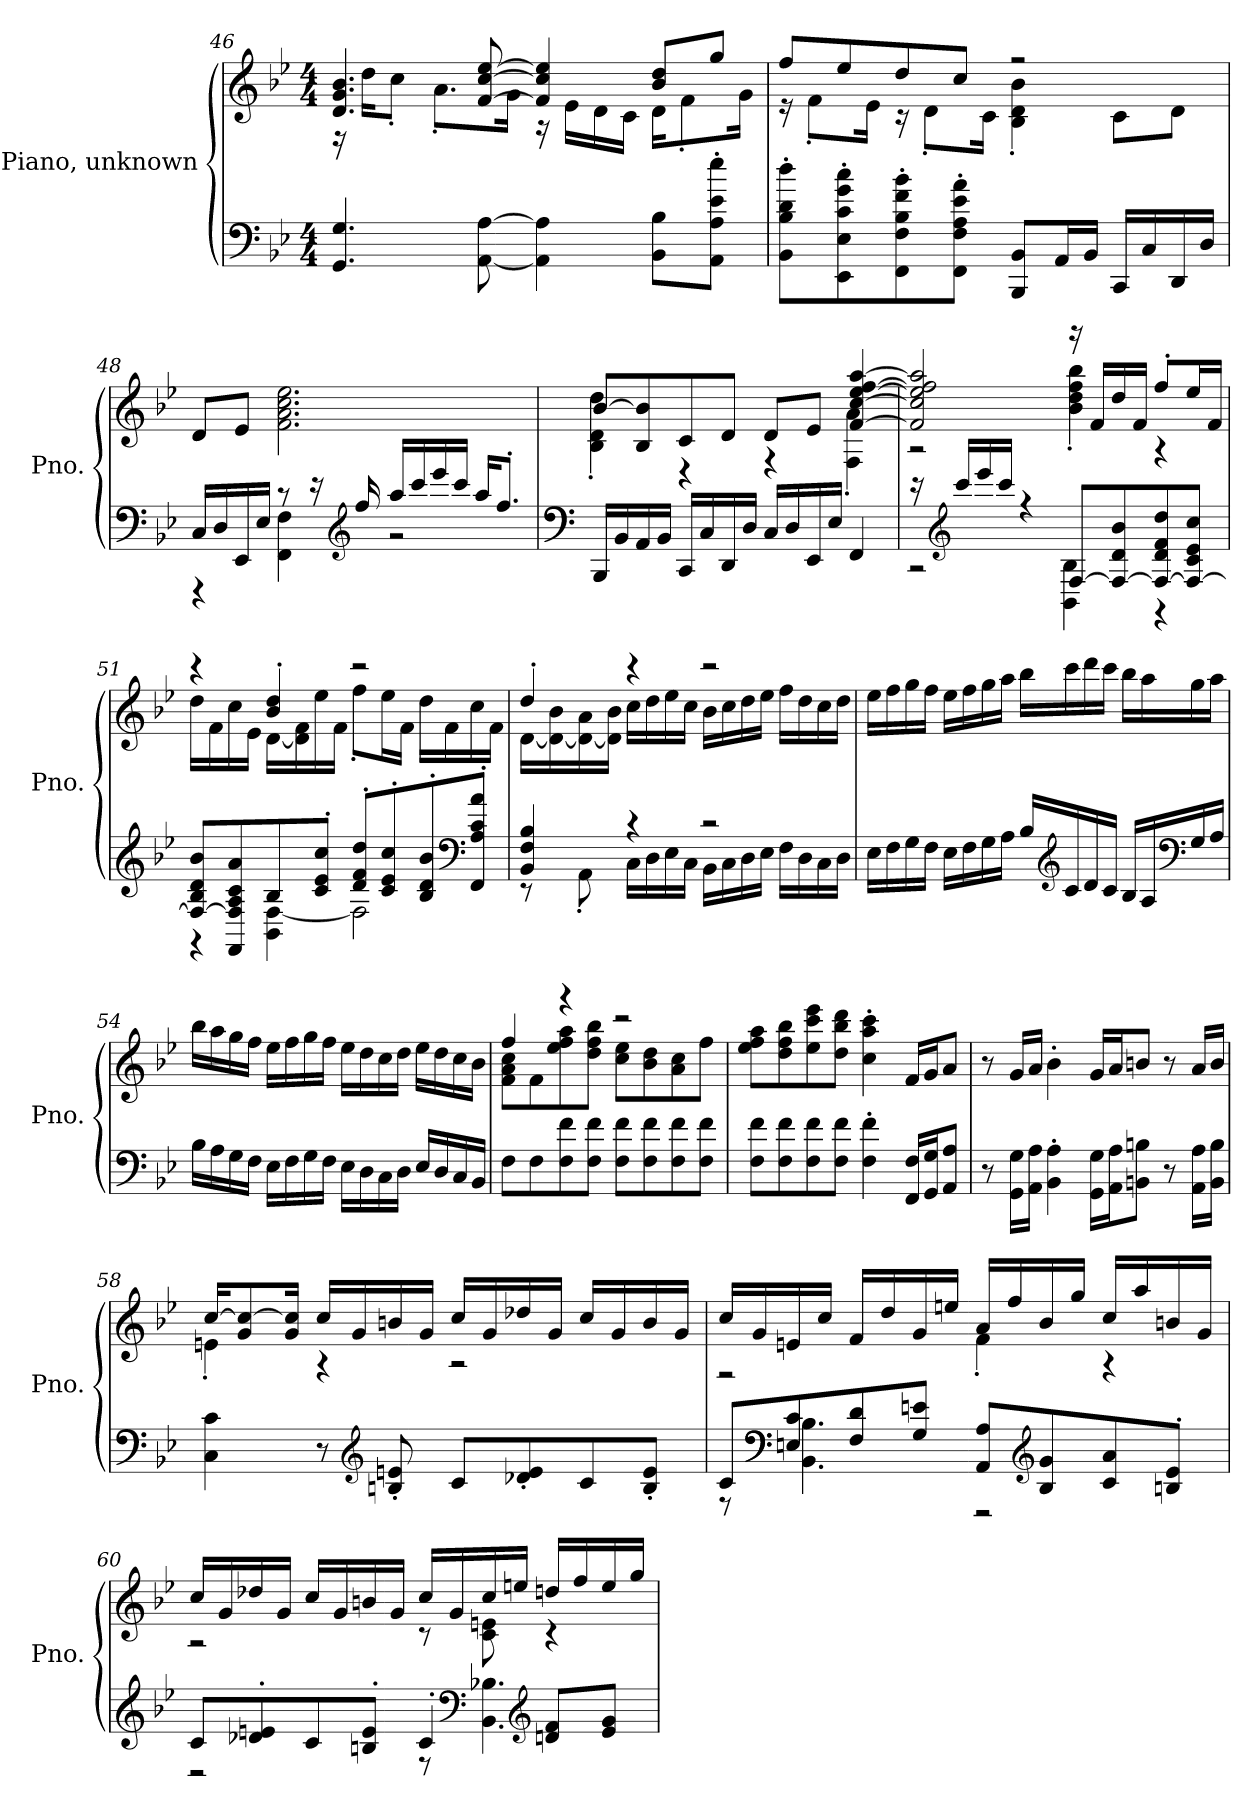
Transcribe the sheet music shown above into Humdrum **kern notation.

**kern	**kern
*part1	*part1
*staff2	*staff1
*I"Piano, unknown	*
*I'Pno.	*
*clefF4	*clefG2
*k[b-e-]	*k[b-e-]
*M4/4	*M4/4
=46	=46
*	*^
4.GG/ 4.G/	4.d/ 4.g/ 4.b-/	16r
.	.	16dd\KL
.	.	8cc'\J
.	.	8.a'\L
[8AA\ [8A\	[8f/ [8cc/ [8ee-/	.
.	.	16g\Jk
4AA\] 4A\]	4f/] 4cc/] 4ee-/]	16r
.	.	16e-\LL
.	.	16d\
.	.	16c\JJ
8BB-\ 8B-\L	8b-/ 8dd/L	16d\KL
.	.	8f'\
8AA\' 8A\' 8e-\' 8ee-\'J	8gg/J	.
.	.	16g\Jk
!!LO:LB:g=z	!!
=47	=47	=47
8BB-\' 8B-\' 8d\' 8dd\'L	8ff/L	16r
.	.	8f'\L
8EE-\' 8E-\' 8c\' 8g\' 8cc\'	8ee-/	.
.	.	16e-\Jk
8FF\' 8F\' 8B-\' 8f\' 8b-\'	8dd/	16r
.	.	8d'\L
8FF\' 8F\' 8A\' 8e-\' 8a\'J	8cc/J	.
.	.	16c\Jk
8BBB-/ 8BB-/L	2r	4B-\' 4d\' 4b-\'
16AA/L	.	.
16BB-/JJ	.	.
16CC/LL	.	8c\L
16C/	.	.
16DD/	.	8d\J
16D/JJ	.	.
*	*v	*v
=48	=48
*^	*
16C/LL	4r	8d/L
16D/	.	.
16EE-/	.	8e-/J
16E-/JJ	.	.
8r	4FF\ 4F\	2.f\ 2.a\ 2.cc\ 2.ee-\
16r	.	.
*clefG2	*	*
16ff/	.	.
16aa/LL	2r	.
16ccc/	.	.
16eee-/	.	.
16ccc/JJ	.	.
16aa/KL	.	.
8.ff'/J	.	.
*v	*v	*
!!LO:PB:g=z
=49	=49
*clefF4	*
*	*^
16BBB-/LL	[8b-/L	4B-\' 4d\' 4dd\'
16BB-/	.	.
16AA/	8B-/ 8b-/]	.
16BB-/JJ	.	.
16CC/LL	8c/	4r
16C/	.	.
16DD/	8d/J	.
16D/JJ	.	.
16C/LL	8d/L	4r
16D/	.	.
16EE-/	8e-/J	.
16E-/JJ	.	.
4FF/	[4f/ [4cc/ [4ee-/ [4ff/ [4aa/	4F\' 4a\'
=50	=50	=50
*^	*	*
16r	2r	2f/] 2cc/] 2ee-/] 2ff/] 2aa/]	2r
*clefG2	*	*	*
16ccc/LL	.	.	.
16eee-/	.	.	.
16ccc/JJ	.	.	.
4r	.	.	.
[8F/L	4BB-\ 4B-\	16r	4b-\' 4dd\' 4ff\' 4bb-\'
.	.	16f/LL	.
8F/_ 8d/ 8b-/	.	16dd/	.
.	.	16f/JJ	.
8F/_ 8d/ 8f/ 8dd/	4r	8ff'/L	4r
8F/_ 8c/ 8e-/ 8cc/J	.	16ee-/L	.
.	.	16f/JJ	.
=51	=51	=51	=51
8F/_ 8B-/ 8d/ 8b-/L	4r	4r	16dd\LL
.	.	.	16f\
8FF/ 8F/] 8A/ 8c/ 8a/	.	.	16cc\
.	.	.	16e-\JJ
8B-/	4BB-\ [4F\	4b-/' 4dd/'	[16d\LL
.	.	.	16d\] 16f\
8c/' 8e-/' 8cc/'J	.	.	16ee-\
.	.	.	16f\JJ
8d/' 8f/' 8dd/'L	2F\]	2r	8ff'\L
8c/' 8e-/' 8cc/'	.	.	16ee-\L
.	.	.	16f\JJ
8B-/' 8d/' 8b-/'	.	.	16dd\LL
.	.	.	16f\
*clefF4	*	*	*
8FF/' 8A/' 8c/' 8a/'J	.	.	16cc\
.	.	.	16f\JJ
!!LO:LB:g=z	!!
=52	=52	=52	=52
4BB-/ 4F/ 4B-/	8r	4dd'/	[16d\LL
.	.	.	16d\_ 16b-\
.	8AA'\	.	16d\_ 16a\
.	.	.	16d\] 16b-\JJ
4r	16C\LL	4r	16cc\LL
.	16D\	.	16dd\
.	16E-\	.	16ee-\
.	16C\JJ	.	16cc\JJ
2r	16BB-\LL	2r	16b-\LL
.	16C\	.	16cc\
.	16D\	.	16dd\
.	16E-\JJ	.	16ee-\JJ
.	16F\LL	.	16ff\LL
.	16D\	.	16dd\
.	16C\	.	16cc\
.	16D\JJ	.	16dd\JJ
*v	*v	*	*
*	*v	*v
=53	=53
16E-\LL	16ee-\LL
16F\	16ff\
16G\	16gg\
16F\JJ	16ff\JJ
16E-\LL	16ee-\LL
16F\	16ff\
16G\	16gg\
16A\JJ	16aa\JJ
16B-/LL	16bb-\LL
*clefG2	*
16c/	16ccc\
16d/	16ddd\
16c/JJ	16ccc\JJ
16B-/LL	16bb-\LL
16A/	16aa\
*clefF4	*
16G/	16gg\
16A/JJ	16aa\JJ
!!LO:LB:g=z
=54	=54
16B-\LL	16bb-\LL
16A\	16aa\
16G\	16gg\
16F\JJ	16ff\JJ
16E-\LL	16ee-\LL
16F\	16ff\
16G\	16gg\
16F\JJ	16ff\JJ
16E-\LL	16ee-\LL
16D\	16dd\
16C\	16cc\
16D\JJ	16dd\JJ
16E-/LL	16ee-\LL
16D/	16dd\
16C/	16cc\
16BB-/JJ	16b-\JJ
=55	=55
*	*^
8F\L	4ff/	8f\ 8a\ 8cc\L
8F\	.	8f\
8F\ 8f\	4r	8ee-\ 8ff\ 8aa\
8F\ 8f\J	.	8dd\ 8ff\ 8bb-\J
8F\ 8f\L	2r	8cc\ 8ee-\L
8F\ 8f\	.	8b-\ 8dd\
8F\ 8f\	.	8a\ 8cc\
8F\ 8f\J	.	8ff\J
*	*v	*v
=56	=56
8F\ 8f\L	8ee-\ 8ff\ 8aa\L
8F\ 8f\	8dd\ 8ff\ 8bb-\
8F\ 8f\	8ee-\ 8ccc\ 8eee-\
8F\ 8f\J	8dd\ 8bb-\ 8ddd\J
4F\' 4f\'	4cc\' 4aa\' 4ccc\'
16FF/ 16F/LL	16f/LL
16GG/ 16G/J	16g/J
8AA/ 8A/J	8a/J
!!LO:LB:g=z
=57	=57
8r	8r
16GG\ 16G\LL	16g/LL
16AA\ 16A\JJ	16a/JJ
4BB-\' 4A\'	4b-'\
16GG\ 16G\LL	16g/LL
16AA\ 16A\J	16a/J
8BBn\ 8Bn\J	8bn/J
8r	8r
16AA\ 16A\LL	16a/LL
16BB\ 16B\JJ	16b/JJ
=58	=58
*	*^
4C\ 4c\	[16cc/KL	4en'\
.	8g/ 8cc/_	.
.	16g/ 16cc/]Jk	.
8r	16cc/LL	4r
.	16g/	.
*clefG2	*	*
8Bn/' 8en/'	16bn/	.
.	16g/JJ	.
8c/L	16cc/LL	2r
.	16g/	.
8d-X/' 8e/'	16dd-X/	.
.	16g/JJ	.
8c/	16cc/LL	.
.	16g/	.
8B/' 8e/'J	16b/	.
.	16g/JJ	.
!!LO:LB:g=z	!!
=59	=59	=59
*^	*	*
8c/L	8r	16cc/LL	2r
.	.	16g/	.
*clefF4	*	*	*
8En/ 8c/	4.BB-\ 4.B-\	16en/	.
.	.	16cc/JJ	.
8F/ 8d/	.	16f/LL	.
.	.	16dd/	.
8G/ 8en/J	.	16g/	.
.	.	16een/JJ	.
8AA/ 8A/L	2r	16a/LL	4f'\
.	.	16ff/	.
*clefG2	*	*	*
8B-/ 8g/	.	16b-/	.
.	.	16gg/JJ	.
8c/ 8a/	.	16cc/LL	4r
.	.	16aa/	.
8Bn/' 8e/'J	.	16bn/	.
.	.	16g/JJ	.
=60	=60	=60	=60
8c/L	2r	16cc/LL	2r
.	.	16g/	.
8d-X/' 8en/'	.	16dd-X/	.
.	.	16g/JJ	.
8c/	.	16cc/LL	.
.	.	16g/	.
8Bn/' 8e/'J	.	16bn/	.
.	.	16g/JJ	.
4c'/	8r	16cc/LL	8r
.	.	16g/	.
*clefF4	*	*	*
.	4.BB-\ 4.B-X\	16cc/	8c\ 8en\
.	.	16een/JJ	.
*clefG2	*	*	*
8dn/ 8f/L	.	16ddn/LL	4r
.	.	16ff/	.
8e/ 8g/J	.	16ee/	.
.	.	16gg/JJ	.
*v	*v	*	*
*	*v	*v
=	=
*-	*-
